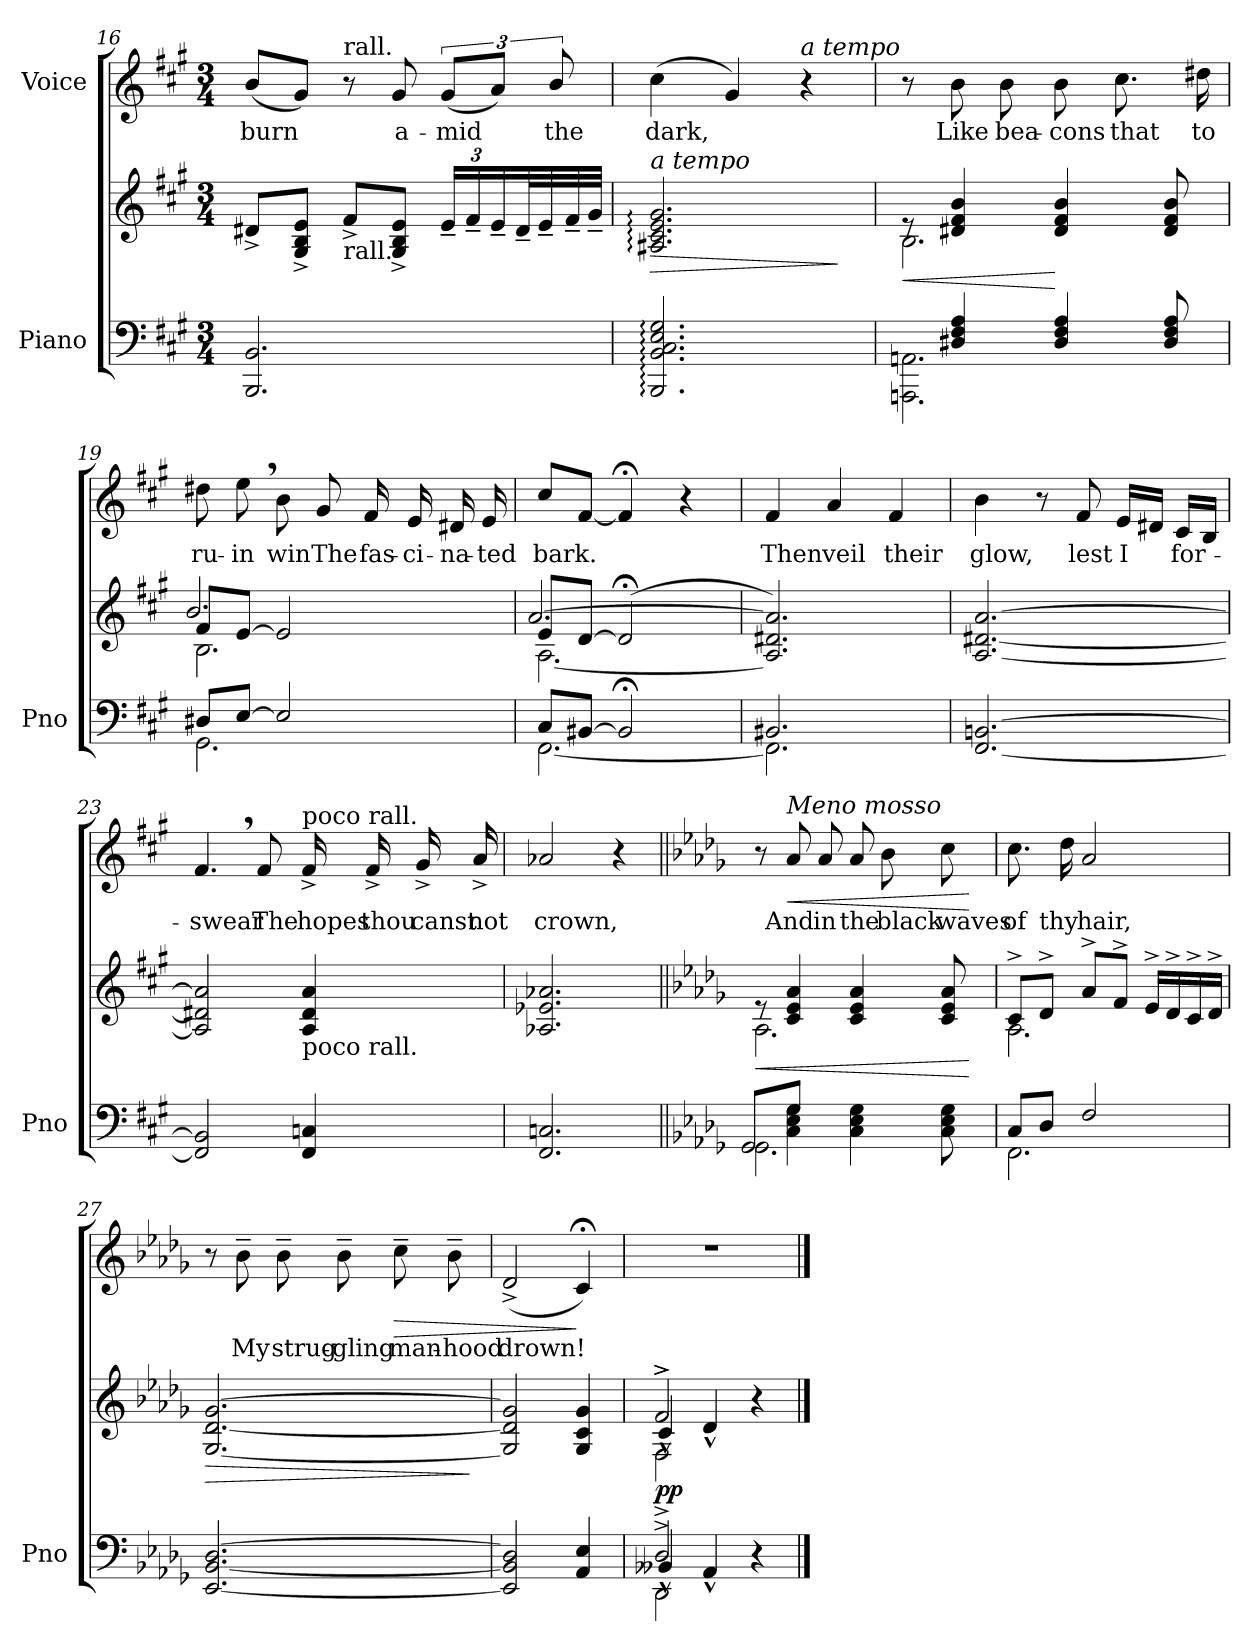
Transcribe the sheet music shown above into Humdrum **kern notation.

**kern	**kern	**dynam	**kern	**text	**dynam
*part2	*part2	*part2	*part1	*part1	*part1
*staff3	*staff2	*staff2/3	*staff1	*staff1	*staff1
*I"Piano	*	*	*I"Voice	*	*
*I'Pno	*	*	*	*	*
!!LO:LB:g=z
*clefF4	*clefG2	*	*clefG2	*	*
*k[f#c#g#]	*k[f#c#g#]	*	*k[f#c#g#]	*	*
*M3/4	*M3/4	*	*M3/4	*	*
=16	=16	=16	=16	=16	=16
!	!	!	!	!LO:LY:b	!
2.BBB/ 2.BB/	8d#X^/L	.	(<8b/L	burn	.
.	8G#/^ 8B/^ 8e/^J	.	8g#/J)	.	.
!	!	!	!LO:TX:a:t=rall.	!	!
!	!LO:TX:b:t=rall.	!	!	!	!
.	8f#^/L	.	8r	.	.
*	*	*	*MM84	*	*
!	!	!	!	!LO:LY:b	!
.	8G#/^ 8B/^ 8e/^J	.	8g#/	a-	.
*	*Xbrackettup	*	*	*	*
!	!	!	!	!LO:LY:b	!
.	24e~/LL	.	(<12g#/L	-mid	.
.	24f#~/	.	.	.	.
.	24e~/	.	12a/J)	.	.
.	32d#~/L	.	.	.	.
.	32e~/	.	.	.	.
*	*	*	*MM80	*	*
!	!	!	!	!LO:LY:b	!
.	.	.	12b/	the	.
.	32f#~/	.	.	.	.
.	32g#~/JJJ	.	.	.	.
=17	=17	=17	=17	=17	=17
!	!LO:TX:a:i:t=a tempo	!	!	!	!
!	!	!LO:HP:b	!	!LO:LY:b	!
2.BBB/: 2.BB/: 2.C#/: 2.E/: 2.G#/:	2.A#X/: 2.c#/: 2.e/: 2.g#/:	>	(>4cc#\	dark,	.
.	.	.	4g#/)	.	.
!	!	!	!LO:TX:a:i:t=a tempo	!	!
.	.	.	4r	.	.
.	.	]	.	.	.
=18	=18	=18	=18	=18	=18
*	*	*	*MM92	*	*
*^	*	*	*	*	*
!	!	!	!LO:HP:b	!	!	!
*	*	*^	*	*	*	*
8ryy	2.AAAn\ 2.AAn\	8re	2.B\	<	8r	.	.
!	!	!	!	!	!	!LO:LY:b	!
4D#X/ 4F#/ 4A/	.	4d#X/ 4f#/ 4b/	.	.	8b\	Like	.
!	!	!	!	!	!	!LO:LY:b	!
.	.	.	.	.	8b\	bea-	.
!	!	!	!	!	!	!LO:LY:b	!
4D#/ 4F#/ 4A/	.	4d#/ 4f#/ 4b/	.	[	8b\	-cons	.
!	!	!	!	!	!	!LO:LY:b	!
.	.	.	.	.	8.cc#\	that	.
8D#/ 8F#/ 8A/	.	8d#/ 8f#/ 8b/	.	.	.	.	.
!	!	!	!	!	!	!LO:LY:b	!
.	.	.	.	.	16dd#X\	to	.
!!LO:PB:g=z
=19	=19	=19	=19	=19	=19	=19	=19
*	*	*	*^	*	*	*	*
!	!	!	!	!	!	!	!LO:LY:b	!
8D#X/L	2.GG#\	8f#/L	2.B\	2.b/	.	8dd#X\	ru-	.
!	!	!	!	!	!	!	!LO:LY:b	!
[8E/J	.	[8e/J	.	.	.	8ee,\	-in	.
!	!	!	!	!	!	!	!LO:LY:b	!
2E/]	.	2e/]	.	.	.	8b\	win	.
!	!	!	!	!	!	!	!LO:LY:b	!
.	.	.	.	.	.	8g#/	The	.
!	!	!	!	!	!	!	!LO:LY:b	!
.	.	.	.	.	.	16f#/	fas-	.
!	!	!	!	!	!	!	!LO:LY:b	!
.	.	.	.	.	.	16e/	-ci-	.
!	!	!	!	!	!	!	!LO:LY:b	!
.	.	.	.	.	.	16d#X/	-na-	.
!	!	!	!	!	!	!	!LO:LY:b	!
.	.	.	.	.	.	16e/	-ted	.
=20	=20	=20	=20	=20	=20	=20	=20	=20
!	!	!	!	!	!	!	!LO:LY:b	!
8C#/L	[2.FF#\	8e/L	[2.A\	[2.a/	.	8cc#/L	bark.	.
[8BB#X/J	.	[8d/J	.	.	.	[8f#/J	.	.
2BB#;</]	.	(<2d;</]	.	.	.	4f#;</]	.	.
.	.	.	.	.	.	4r	.	.
*	*	*v	*v	*v	*	*	*	*
=21	=21	=21	=21	=21	=21	=21
!	!	!	!	!	!LO:LY:b	!
2.BB#X/	2.FF#\]	2.A/] 2.d#X/ 2.a/])	.	4f#/	Then	.
!	!	!	!	!	!LO:LY:b	!
.	.	.	.	4a/	veil	.
!	!	!	!	!	!LO:LY:b	!
.	.	.	.	4f#/	their	.
*v	*v	*	*	*	*	*
=22	=22	=22	=22	=22	=22
!	!	!	!	!LO:LY:b	!
[2.FF#/ [2.BBn/	[2.A/ [2.d#X/ [2.a/	.	4b\	glow,	.
.	.	.	8r	.	.
!	!	!	!	!LO:LY:b	!
.	.	.	8f#/	lest	.
!	!	!	!	!LO:LY:b	!
.	.	.	16e/LL	I	.
.	.	.	16d#X/JJ	.	.
!	!	!	!	!LO:LY:b	!
.	.	.	16c#/LL	for-	.
.	.	.	16B/JJ	.	.
!!LO:LB:g=z
=23	=23	=23	=23	=23	=23
!	!	!	!	!LO:LY:b	!
2FF#/] 2BBn/]	2A/] 2d#X/] 2a/]	.	4.f#,/	swear	.
!	!	!	!	!LO:LY:b	!
.	.	.	8f#/	The	.
*	*	*	*MM86	*	*
!	!	!	!LO:TX:a:t=poco  rall.	!	!
!	!LO:TX:b:t=poco  rall.	!	!	!	!
!	!	!	!	!LO:LY:b	!
4FF#/ 4Cn/	4A/ 4d#/ 4a/	.	16f#^/	hopes	.
!	!	!	!	!LO:LY:b	!
.	.	.	16f#^/	thou	.
!	!	!	!	!LO:LY:b	!
.	.	.	16g#^/	canst	.
!	!	!	!	!LO:LY:b	!
.	.	.	16a^/	not	.
=24	=24	=24	=24	=24	=24
*	*	*	*MM83	*	*
!	!	!	!	!LO:LY:b	!
2.FF#/ 2.Cn/	2.A-X/ 2.e-X/ 2.a-X/	.	2a-X/	crown,	.
.	.	.	4r	.	.
=25||	=25||	=25||	=25||	=25||	=25||
*k[b-e-a-d-g-]	*k[b-e-a-d-g-]	*	*k[b-e-a-d-g-]	*	*
*	*	*	*MM80	*	*
*^	*	*	*	*	*
*	*^	*	*	*	*	*
!	!	!	!LO:TX:a:i:t=Meno  mosso	!	!	!	!
!	!	!LO:N:head=open	!	!LO:HP:b	!	!	!
*	*	*	*^	*	*	*	*
8rGGyy	2.GG-\	8GG-/L	8re	2.A-\	<	8r	.	.
!	!	!	!	!	!	!LO:TX:a:i:t=Meno mosso	!	!
!	!	!	!	!	!	!	!LO:LY:b	!LO:HP:b
4C\ 4E-\ 4G-\	.	8G-/J	4c/ 4e-/ 4a-/	.	.	8a-/	And	<
!	!	!	!	!	!	!	!LO:LY:b	!
.	.	2ryy	.	.	.	8a-/	in	.
!	!	!	!	!	!	!	!LO:LY:b	!
4C\ 4E-\ 4G-\	.	.	4c/ 4e-/ 4a-/	.	.	8a-/	the	.
!	!	!	!	!	!	!	!LO:LY:b	!
.	.	.	.	.	.	8b-\	black	.
!	!	!	!	!	!	!	!LO:LY:b	!
8C\ 8E-\ 8G-\	.	.	8c/ 8e-/ 8a-/	.	.	8cc\	waves	.
*v	*v	*v	*	*	*	*	*	*
*	*v	*v	*	*	*	*
.	.	[	.	.	[
!!LO:LB:g=z
=26	=26	=26	=26	=26	=26
*^	*^	*	*	*	*
!	!	!	!	!	!	!LO:LY:b	!
8C/L	2.FF\	8c^/L	2.A-\	.	8.cc\	of	.
8D-/J	.	8d-^/J	.	.	.	.	.
!	!	!	!	!	!	!LO:LY:b	!
.	.	.	.	.	16dd-\	thy	.
!	!	!	!	!	!	!LO:LY:b	!
2F/	.	8a-^/L	.	.	2a-/	hair,	.
.	.	8f^/J	.	.	.	.	.
.	.	16e-^/LL	.	.	.	.	.
.	.	16d-^/	.	.	.	.	.
.	.	16c^/	.	.	.	.	.
.	.	16d-^/JJ	.	.	.	.	.
*v	*v	*	*	*	*	*	*
*	*v	*v	*	*	*	*
=27	=27	=27	=27	=27	=27
!	!	!LO:HP:b	!	!	!
[2.EE-/ [2.BB-/ [2.D-/	[2.G-/ [2.d-/ [2.g-/	>	8r	.	.
!	!	!	!	!LO:LY:b	!
.	.	.	8b-~\	My	.
!	!	!	!	!LO:LY:b	!
.	.	.	8b-~\	strug-	.
!	!	!	!	!LO:LY:b	!
.	.	.	8b-~\	-gling	.
!	!	!	!	!LO:LY:b	!LO:HP:b
.	.	.	8cc~\	man-	>
!	!	!	!	!LO:LY:b	!
.	.	.	8b-~\	-hood	.
.	.	]	.	.	.
=28	=28	=28	=28	=28	=28
!	!	!	!	!LO:LY:b	!
2EE-/] 2BB-/] 2D-/]	2G-/] 2d-/] 2g-/]	.	(<2d-^/	drown!	.
4AA-/ 4E-/	4G-/ 4c/ 4g-/	.	4c;</)	.	]
=29	=29	=29	=29	=29	=29
*^	*^	*	*	*	*
*	*^	*	*^	*	*	*	*
!	!	!	!	!	!	!LO:DY:b	!	!	!
2D-^/	4BB--X^^/	2DD-^\	2f^/	4c^^/	2F^\	pp	2.r	.	.
.	4AA-^^/	.	.	4d-^^/	.	.	.	.	.
4r	4ryy	4ryy	4r	4ryy	4ryy	.	.	.	.
*v	*v	*v	*	*	*	*	*	*	*
*	*v	*v	*v	*	*	*	*
==	==	==	==	==	==
*-	*-	*-	*-	*-	*-
